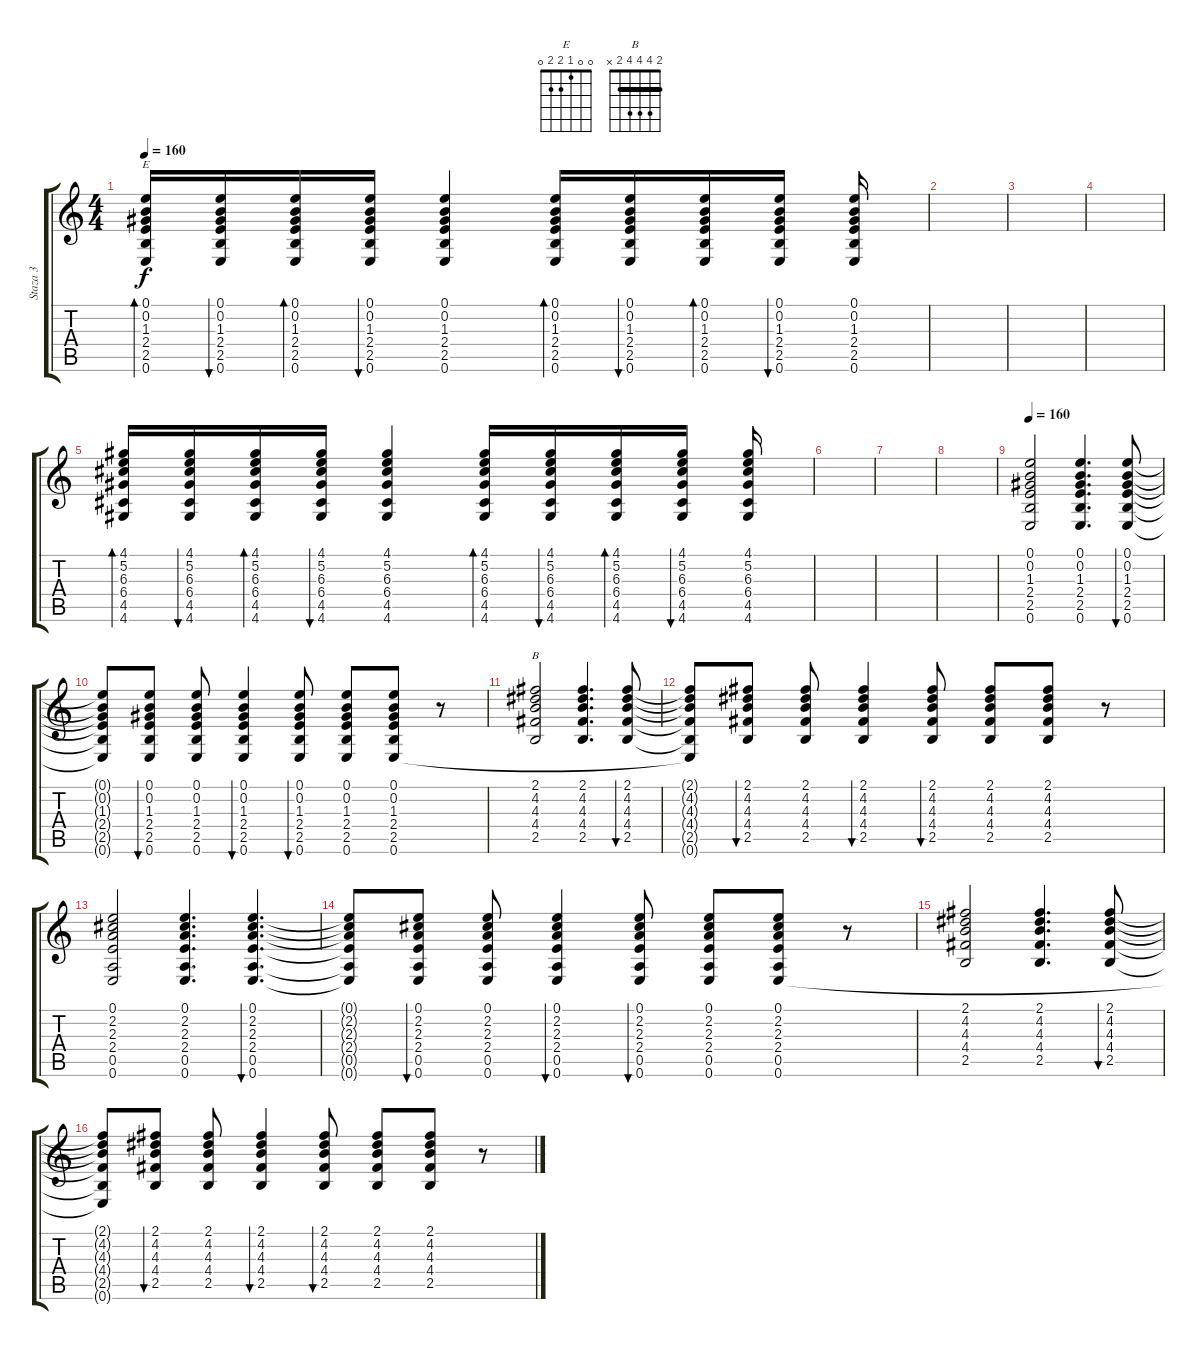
\track ("Staza 3" "Staza 3") {instrument acousticguitarsteel}
\staff {score tabs}
\tuning (E4 B3 G3 D3 A2 E2) {hide}
\chord ("E" 0 0 1 2 2 0)
\chord ("B" 2 4 4 4 2 x) {barre 2}
\ts (4 4)
\tempo 160
\clef g2
\ks c
(0.1 0.2 1.3 2.4 2.5 0.6).16{bd 60 ch "E" dy f instrument distortionguitar} (0.1 0.2 1.3 2.4 2.5 0.6).16{bu 60 instrument distortionguitar} (0.1 0.2 1.3 2.4 2.5 0.6).16{bd 60 instrument distortionguitar} (0.1 0.2 1.3 2.4 2.5 0.6).16{bu 60 instrument distortionguitar} (0.1 0.2 1.3 2.4 2.5 0.6).4{instrument distortionguitar} (0.1 0.2 1.3 2.4 2.5 0.6).16{bd 60 instrument distortionguitar} (0.1 0.2 1.3 2.4 2.5 0.6).16{bu 60 instrument distortionguitar} (0.1 0.2 1.3 2.4 2.5 0.6).16{bd 60 instrument distortionguitar} (0.1 0.2 1.3 2.4 2.5 0.6).16{bu 60 instrument distortionguitar} (0.1 0.2 1.3 2.4 2.5 0.6).16{instrument distortionguitar} |
|
|
|
(4.1 5.2 6.3 6.4 4.5 4.6).16{bd 60} (4.1 5.2 6.3 6.4 4.5 4.6).16{bu 60} (4.1 5.2 6.3 6.4 4.5 4.6).16{bd 60} (4.1 5.2 6.3 6.4 4.5 4.6).16{bu 60} (4.1 5.2 6.3 6.4 4.5 4.6).4 (4.1 5.2 6.3 6.4 4.5 4.6).16{bd 60} (4.1 5.2 6.3 6.4 4.5 4.6).16{bu 60} (4.1 5.2 6.3 6.4 4.5 4.6).16{bd 60} (4.1 5.2 6.3 6.4 4.5 4.6).16{bu 60} (4.1 5.2 6.3 6.4 4.5 4.6).16 |
|
|
|
\tempo 160
(0.1 0.2 1.3 2.4 2.5 0.6).2{instrument electricguitarclean} (0.1 0.2 1.3 2.4 2.5 0.6).4{d} (0.1 0.2 1.3 2.4 2.5 0.6).8{bu 60} |
(0.1{t} 0.2{t} 1.3{t} 2.4{t} 2.5{t} 0.6{t}).8 (0.1 0.2 1.3 2.4 2.5 0.6).8{bu 60} (0.1 0.2 1.3 2.4 2.5 0.6).8 (0.1 0.2 1.3 2.4 2.5 0.6).4{bu 60} (0.1 0.2 1.3 2.4 2.5 0.6).8{bu 60} (0.1 0.2 1.3 2.4 2.5 0.6).8 (0.1 0.2 1.3 2.4 2.5 0.6).8 r.8 |
(2.1 4.2 4.3 4.4 2.5).2{ch "B"} (2.1 4.2 4.3 4.4 2.5).4{d} (2.1 4.2 4.3 4.4 2.5).8{bu 60} |
(2.1{t} 4.2{t} 4.3{t} 4.4{t} 2.5{t} 0.6{t}).8 (2.1 4.2 4.3 4.4 2.5).8{bu 60} (2.1 4.2 4.3 4.4 2.5).8 (2.1 4.2 4.3 4.4 2.5).4{bu 60} (2.1 4.2 4.3 4.4 2.5).8{bu 60} (2.1 4.2 4.3 4.4 2.5).8 (2.1 4.2 4.3 4.4 2.5).8 r.8 |
(0.1 2.2 2.3 2.4 0.5 0.6).2 (0.1 2.2 2.3 2.4 0.5 0.6).4{d} (0.1 2.2 2.3 2.4 0.5 0.6).4{d bu 60} |
(0.1{t} 2.2{t} 2.3{t} 2.4{t} 0.5{t} 0.6{t}).8 (0.1 2.2 2.3 2.4 0.5 0.6).8{bu 60} (0.1 2.2 2.3 2.4 0.5 0.6).8 (0.1 2.2 2.3 2.4 0.5 0.6).4{bu 60} (0.1 2.2 2.3 2.4 0.5 0.6).8{bu 60} (0.1 2.2 2.3 2.4 0.5 0.6).8 (0.1 2.2 2.3 2.4 0.5 0.6).8 r.8 |
(2.1 4.2 4.3 4.4 2.5).2 (2.1 4.2 4.3 4.4 2.5).4{d} (2.1 4.2 4.3 4.4 2.5).8{bu 60} |
(2.1{t} 4.2{t} 4.3{t} 4.4{t} 2.5{t} 0.6{t}).8 (2.1 4.2 4.3 4.4 2.5).8{bu 60} (2.1 4.2 4.3 4.4 2.5).8 (2.1 4.2 4.3 4.4 2.5).4{bu 60} (2.1 4.2 4.3 4.4 2.5).8{bu 60} (2.1 4.2 4.3 4.4 2.5).8 (2.1 4.2 4.3 4.4 2.5).8 r.8
